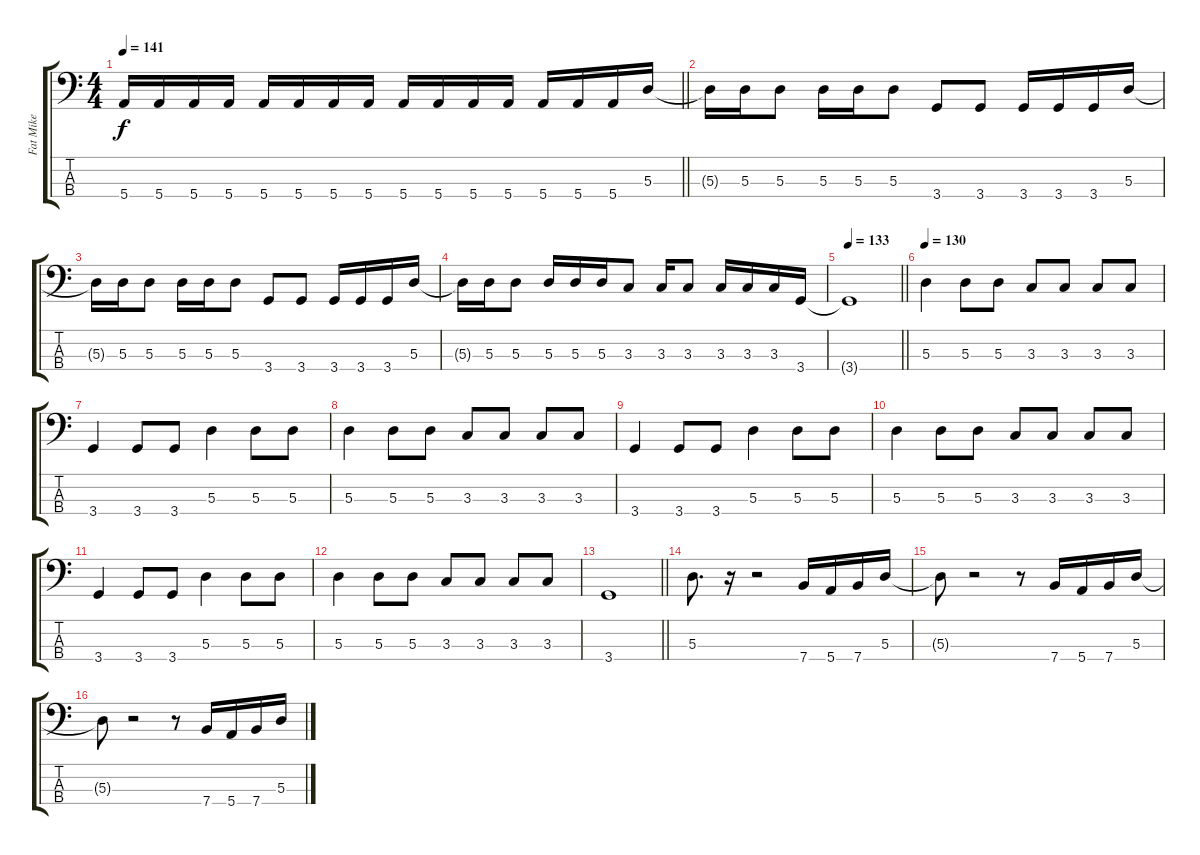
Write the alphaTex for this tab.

\track ("Fat Mike" "Fat Mike") {instrument electricbasspick}
\staff {score tabs}
\tuning (G2 D2 A1 E1) {hide}
\ts (4 4)
\tempo 141
\clef f4
\barLineRight lightlight
\ks c
5.4{t}.16{dy f} 5.4.16 5.4.16 5.4.16 5.4.16 5.4.16 5.4.16 5.4.16 5.4.16 5.4.16 5.4.16 5.4.16 5.4.16 5.4.16 5.4.16 5.3.16 |
\section ("" "")
5.3{t}.16 5.3.16 5.3.8 5.3.16 5.3.16 5.3.8 3.4.8 3.4.8 3.4.16 3.4.16 3.4.16 5.3.16 |
5.3{t}.16 5.3.16 5.3.8 5.3.16 5.3.16 5.3.8 3.4.8 3.4.8 3.4.16 3.4.16 3.4.16 5.3.16 |
5.3{t}.16 5.3.16 5.3.8 5.3.16 5.3.16 5.3.16 3.3.8 3.3.16 3.3.8 3.3.16 3.3.16 3.3.16 3.4.16 |
\tempo 133
\barLineRight lightlight
3.4{t}.1 |
\section ("" "")
\tempo 130
5.3.4 5.3.8 5.3.8 3.3.8 3.3.8 3.3.8 3.3.8 |
3.4.4 3.4.8 3.4.8 5.3.4 5.3.8 5.3.8 |
5.3.4 5.3.8 5.3.8 3.3.8 3.3.8 3.3.8 3.3.8 |
3.4.4 3.4.8 3.4.8 5.3.4 5.3.8 5.3.8 |
5.3.4 5.3.8 5.3.8 3.3.8 3.3.8 3.3.8 3.3.8 |
3.4.4 3.4.8 3.4.8 5.3.4 5.3.8 5.3.8 |
5.3.4 5.3.8 5.3.8 3.3.8 3.3.8 3.3.8 3.3.8 |
\barLineRight lightlight
3.4.1 |
\section ("" "")
5.3.8{d} r.16 r.2 7.4.16 5.4.16 7.4.16 5.3.16 |
5.3{t}.8 r.2 r.8 7.4.16 5.4.16 7.4.16 5.3.16 |
5.3{t}.8 r.2 r.8 7.4.16 5.4.16 7.4.16 5.3.16
